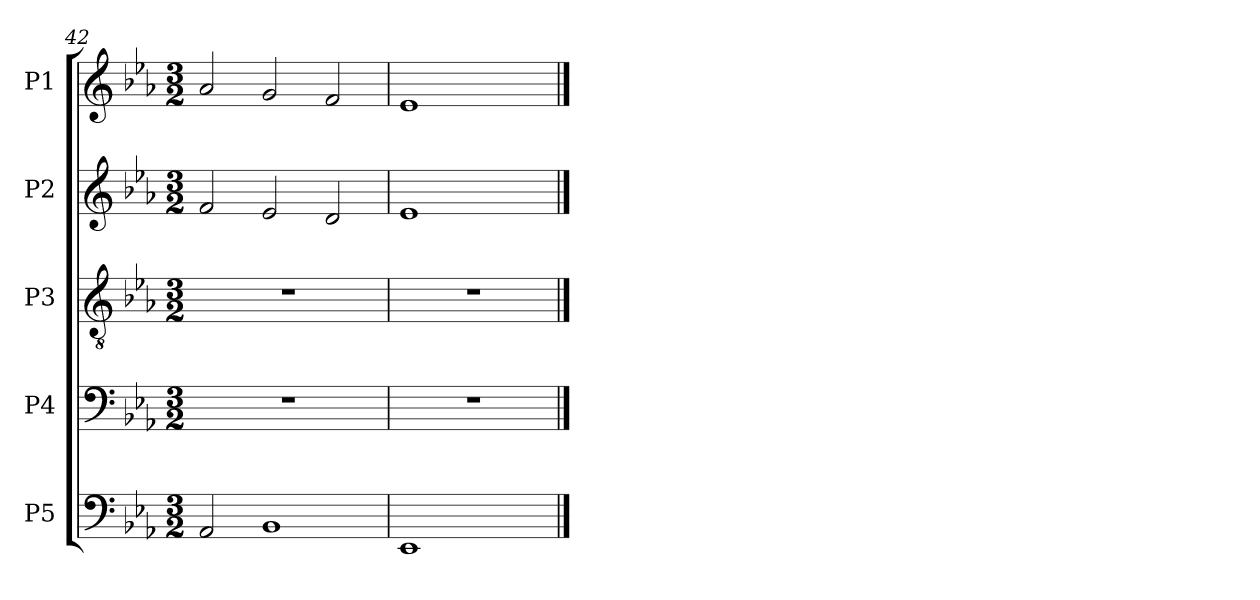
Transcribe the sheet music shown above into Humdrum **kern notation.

**kern	**kern	**kern	**kern	**kern
*part5	*part4	*part3	*part2	*part1
*staff5	*staff4	*staff3	*staff2	*staff1
*I"P5	*I"P4	*I"P3	*I"P2	*I"P1
*clefF4	*clefF4	*clefGv2	*clefG2	*clefG2
*	*	*ITrd7c12	*	*
*k[b-e-a-]	*k[b-e-a-]	*k[b-e-a-]	*k[b-e-a-]	*k[b-e-a-]
*E-:	*E-:	*E-:	*E-:	*E-:
*M3/2	*M3/2	*M3/2	*M3/2	*M3/2
=42	=42	=42	=42	=42
!	!LO:N:vis=1	!LO:N:vis=1	!	!
2AA-i/	1.r	1.r	2fi/	2a-i/
1BB-i	.	.	2e-i/	2gi/
.	.	.	2di/	2fi/
=43	=43	=43	=43	=43
1EE-i	1.r	1.r	1e-i	1e-i
2ryy	.	.	2ryy	2ryy
==	==	==	==	==
*-	*-	*-	*-	*-
